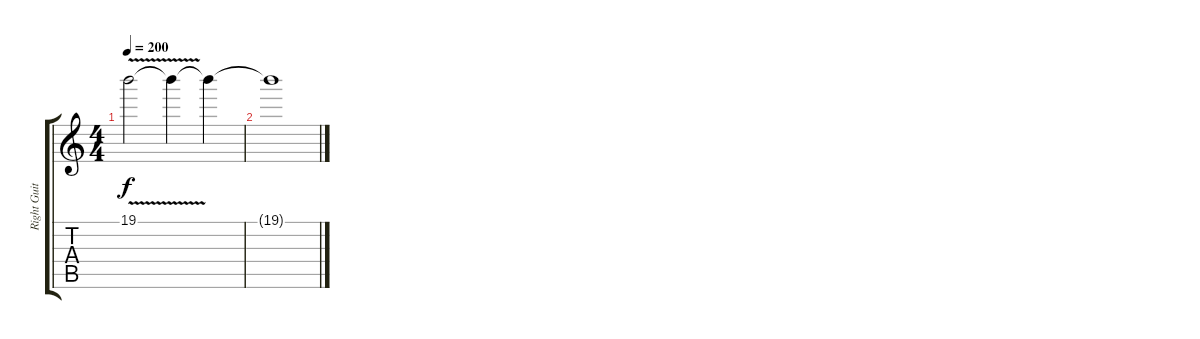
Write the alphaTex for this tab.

\track ("Right Guitar" "Right Guit") {instrument overdrivenguitar}
\staff {score tabs}
\tuning (E4 B3 G3 D3 A2 E2) {hide}
\ts (4 4)
\tempo 200
\clef g2
\ks c
19.1{v}.2{dy f volume 11} 19.1{t}.4 19.1{t}.4 |
19.1{t}.1
